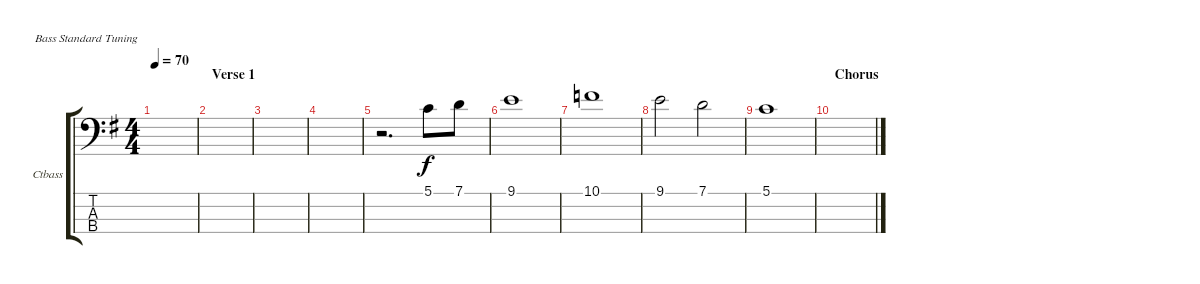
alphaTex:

\defaultSystemsLayout 4
\bracketExtendMode groupsimilarinstruments
\firstSystemTrackNameOrientation horizontal
\otherSystemsTrackNameOrientation horizontal
\track ("Contrabass" "Ctbass") {instrument contrabass}
\staff {score tabs}
\tuning (G2 D2 A1 E1)
\ts (4 4)
\tempo 70
\clef f4
\scale
0.485477
\ks eminor
|
\section ("" "Verse 1")
\scale
0.257261 |
\scale
0.257261 |
\scale
0.333333 |
\scale
0.333333 r.2{d} 5.1.8 7.1.8 |
\scale
0.333333 9.1.1 |
10.1.1 |
9.1.2 7.1.2 |
5.1.1 |
\section ("" "Chorus")
